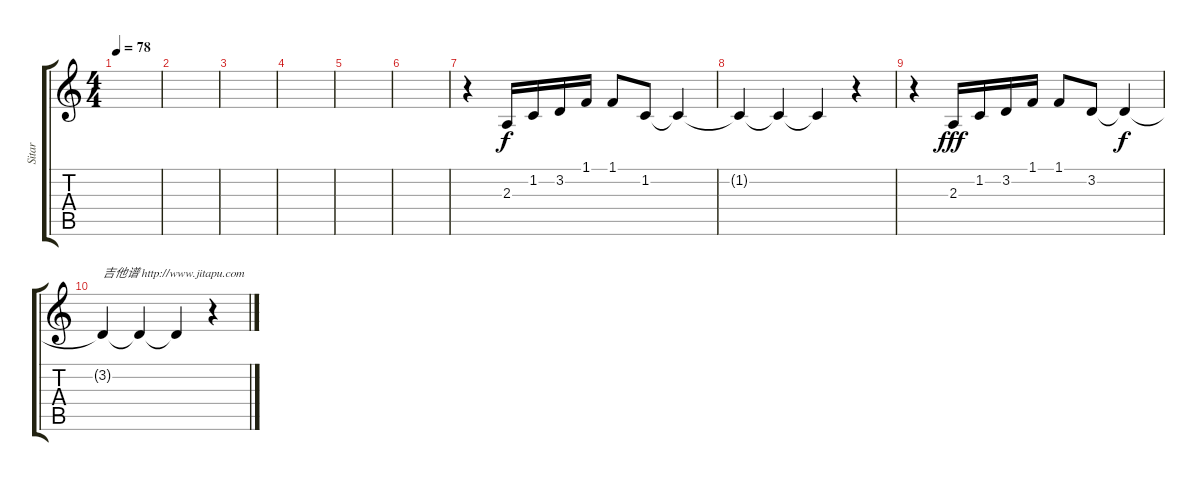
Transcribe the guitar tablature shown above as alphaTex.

\track ("Sitar" "Sitar") {instrument sitar}
\staff {score tabs}
\tuning (E4 B3 G3 D3 A2 E2) {hide}
\ts (4 4)
\tempo 78
\clef g2
\ks c
|
|
|
|
|
|
r.4 2.3.16 1.2.16 3.2.16 1.1.16 1.1.8 1.2.8 1.2{t}.4{dy f} |
1.2{t}.4 1.2{t}.4 1.2{t}.4 r.4 |
r.4 2.3.16{dy fff} 1.2.16 3.2.16 1.1.16 1.1.8 3.2.8 3.2{t}.4{dy f} |
3.2{t}.4{txt "吉他谱 http://www.jitapu.com"} 3.2{t}.4 3.2{t}.4 r.4
